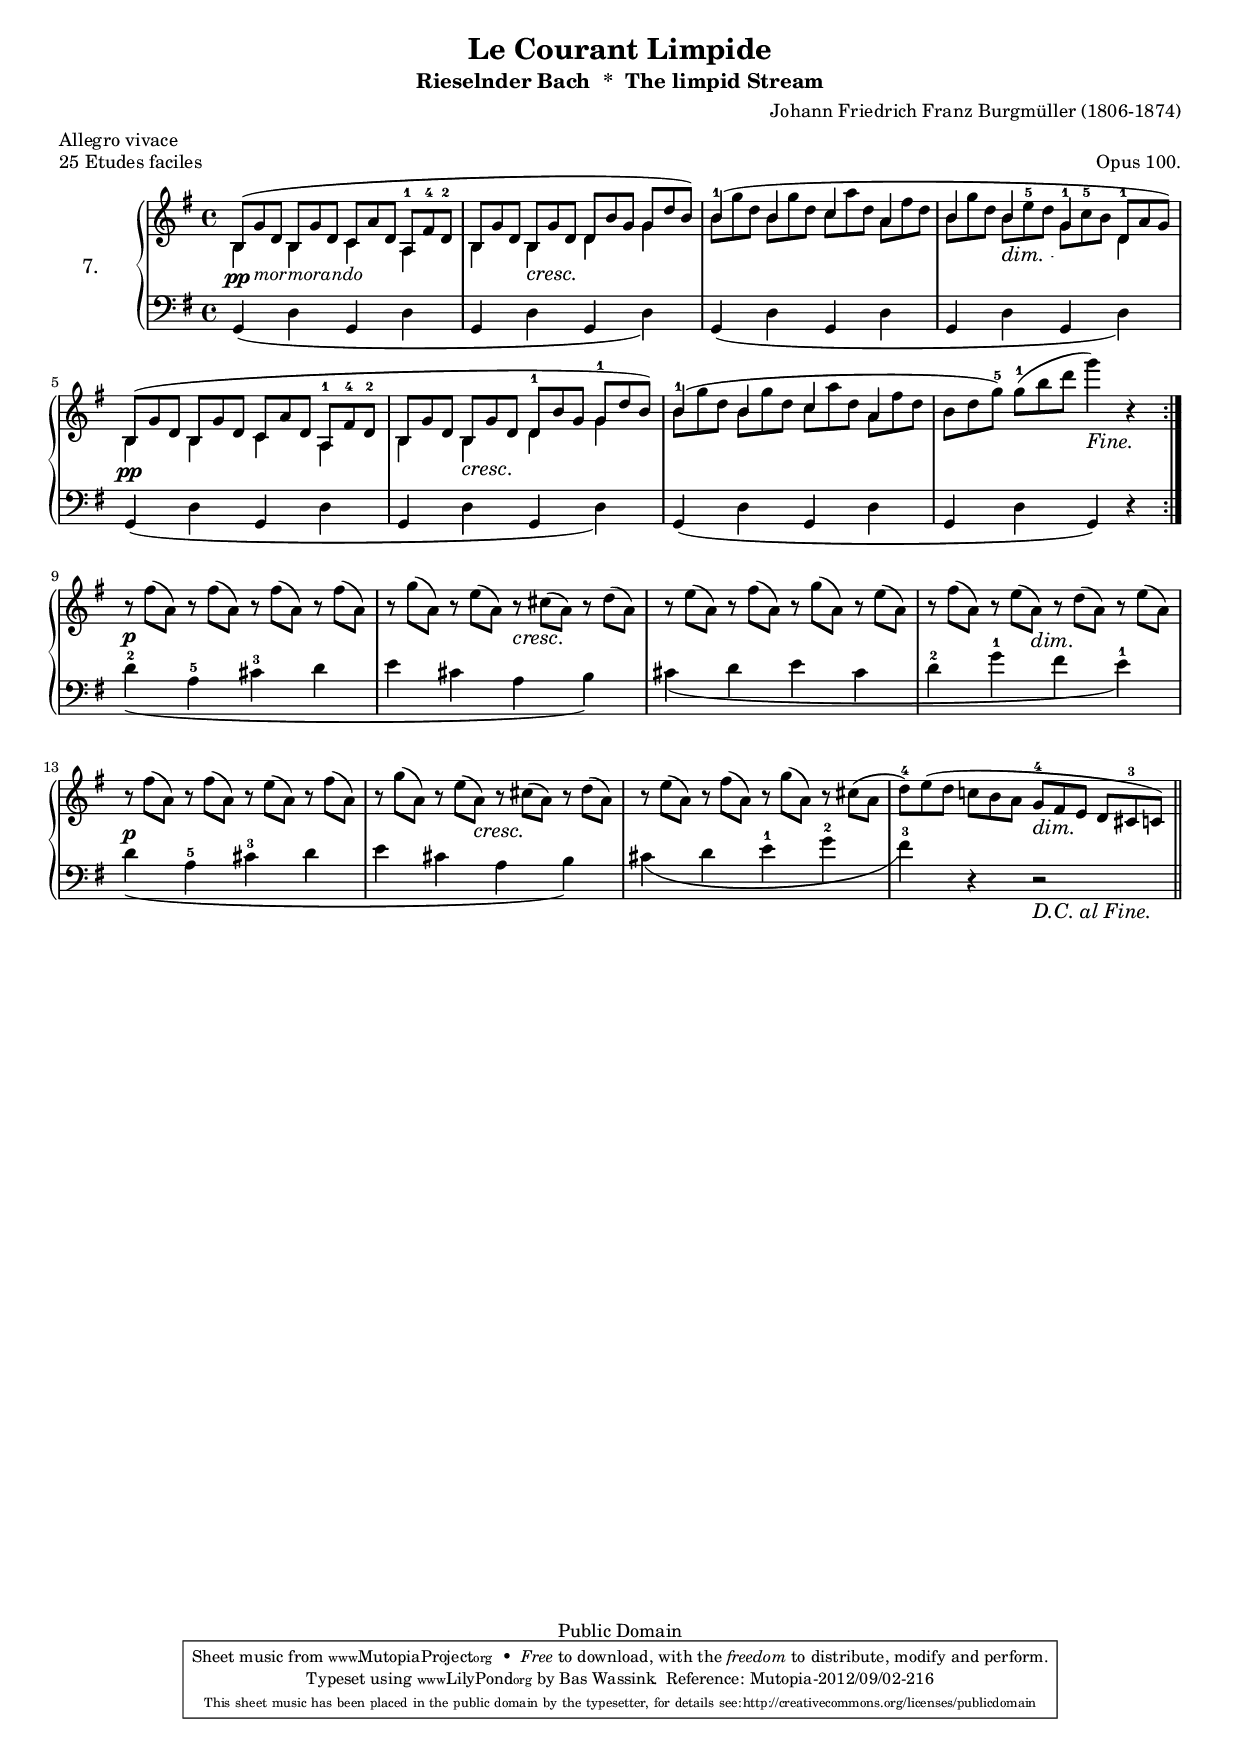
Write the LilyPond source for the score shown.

\version "2.16.0"
#(set-global-staff-size 16)
\include "nederlands.ly"
\header {
  title             = "Le Courant Limpide"
  subtitle          = "Rieselnder Bach  *  The limpid Stream"
  composer          = "Johann Friedrich Franz Burgmüller (1806-1874)"
  opus              = "Opus 100."
  piece             = "25 Etudes faciles"
  meter             = "Allegro vivace"
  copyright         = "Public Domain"
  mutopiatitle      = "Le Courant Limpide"
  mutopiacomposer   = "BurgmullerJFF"
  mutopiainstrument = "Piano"
  date              = "19th century"
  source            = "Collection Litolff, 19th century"
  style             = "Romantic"
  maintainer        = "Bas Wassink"
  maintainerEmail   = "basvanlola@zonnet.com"
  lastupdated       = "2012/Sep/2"

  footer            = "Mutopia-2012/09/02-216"
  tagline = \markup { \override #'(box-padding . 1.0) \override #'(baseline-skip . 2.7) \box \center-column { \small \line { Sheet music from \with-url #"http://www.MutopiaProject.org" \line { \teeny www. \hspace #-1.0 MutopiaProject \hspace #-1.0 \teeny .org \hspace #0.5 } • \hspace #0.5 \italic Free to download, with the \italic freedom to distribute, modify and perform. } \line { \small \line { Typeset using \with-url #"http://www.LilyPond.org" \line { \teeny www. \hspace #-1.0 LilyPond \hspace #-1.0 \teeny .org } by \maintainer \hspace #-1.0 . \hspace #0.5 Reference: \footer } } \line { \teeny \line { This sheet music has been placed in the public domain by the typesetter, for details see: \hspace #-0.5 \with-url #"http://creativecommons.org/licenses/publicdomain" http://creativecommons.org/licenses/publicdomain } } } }
}

Global =  {\key g\major \time 4/4}

VoiceI =  \relative c' {
  \override TupletBracket #'bracket-visibility = ##f
  \override TupletNumber #'stencil = ##f
  \repeat volta 2 {
  \stemUp \slurUp \set tupletSpannerDuration = #(ly:make-moment 1 4) \times 2/3 {b8 ( g'_ \markup{\italic "mormorando"} d b g' d c a' d, a-1 fis'-4 d-2 
  b8 g' d b_\cresc g'\! d d b' g g d'  b)}
  b4-1 ( b c a
  b b_\dim g\! \times 2/3 {d8 a'  g)}
  
  \times 2/3 {b,8( g' d b g' d c a' d, a-1 fis'-4 d-2 
  b8 g' d b_\cresc g'\! d d-1 b' g g-1 d'  b)}
  b4-1 ( b c a
  \stemNeutral \times 2/3 {b8 d g)-5 g-1 ( b d} g4)_ \markup{\large {\italic "Fine."}} r
  }
  
  \times 2/3 {r8 fis, ( a,) r fis' ( a,) r fis' ( a,) r fis' ( a,)
  r g' ( a,) r e' ( a,) r_\cresc cis\! ( a) r d ( a)
  r e' ( a,) r fis' ( a,) r g' ( a,) r e' ( a,)
  r fis' ( a,) r e' ( a,)_\dim r\! d ( a) r e' ( a,)
  
  r fis' ( a,) r fis' ( a,) r e' ( a,) r fis' ( a,)
  r g' ( a,) r e' ( a,)_\cresc r\! cis ( a) r d ( a)
  r e' ( a,) r fis' ( a,) r g' ( a,) r cis ( a
   d)-4 e ( d c! b a g-4_\dim fis\! e d cis-3  c)}
  \bar "||"   
  }
  
VoiceII =  \relative c' {
  \override TupletBracket #'bracket-visibility = ##f
  \override TupletNumber #'stencil = ##f
  \set tupletSpannerDuration = #(ly:make-moment 1 4)
  
  \stemDown b4_\pp b c a
  b b d g
  \times 2/3 {b8 g' d b g' d c a' d, a fis' d
  b g' d b e-5 d g,-1 c-5 b } d,4-1
  
  \stemDown b4_\pp b c a
  b b d g
  \times 2/3 {b8 g' d b g' d c a' d, a fis' d}
  s1
  
  s s s s
  
  s s s s
  }

VoiceIII =  \relative c {
  \slurDown \stemNeutral g4 ( d' g, d'
  g, d' g,  d')
  g, ( d' g, d'
  g, d' g,  d')
  
  g, ( d' g, d'
  g, d' g,  d')
  g, ( d' g, d'
  g, d'  g,) r
  
  d''-2^\p ( a-5 cis-3 d
  e cis a  b)
  cis ( d e cis
  d-2 g-1 fis  e)-1
  
  d^\p ( a-5 cis-3 d
  e cis a  b)
  cis ( d e-1 g-2
   fis)-3 r r2_ \markup{\large {\italic "D.C. al Fine."}}
  }

\score { {
\context PianoStaff <<
  \set PianoStaff.midiInstrument = "acoustic grand"
  \set PianoStaff.instrumentName = \markup{\large "7."}
  \context Staff = "up" <<
%    \override Staff.NoteCollision   #'merge-differently-dotted = ##t
    \Global \clef treble
    \context Voice=VcI \VoiceI
    \context Voice=VcII \VoiceII
  >>
  \context Staff = "down" <<
    \Global \clef bass
    \context Voice=VcIII \VoiceIII
  >>
>>
}
\layout {}

  \midi {
    \tempo 4 = 176
    }
}
